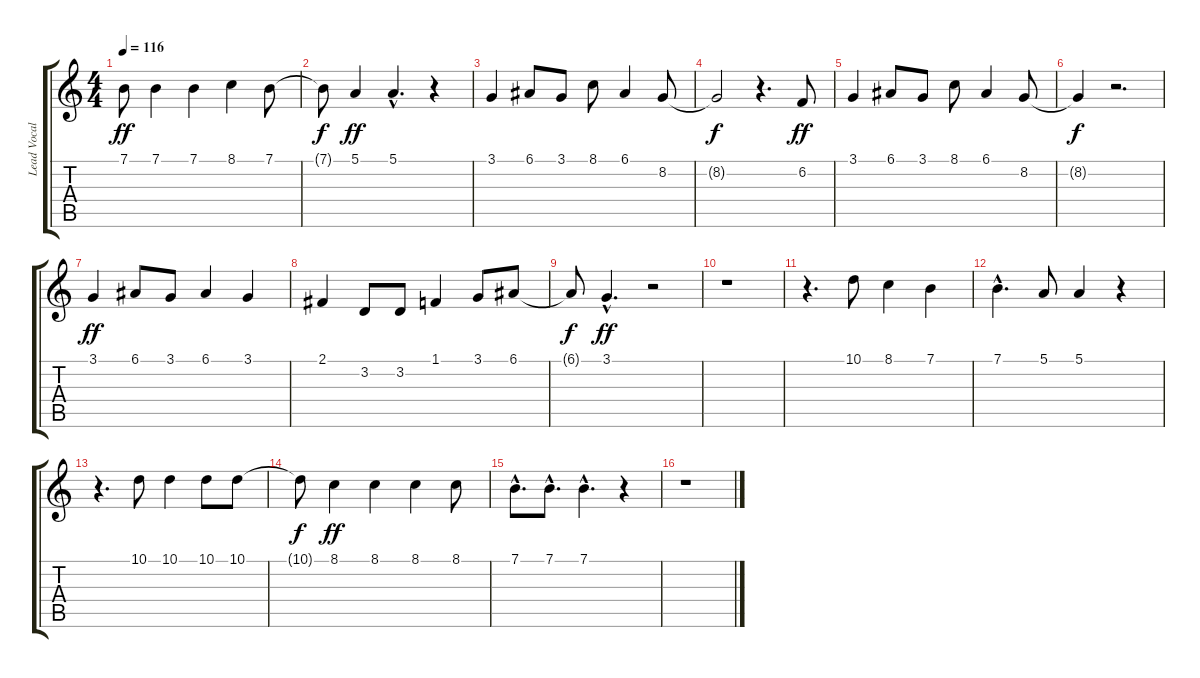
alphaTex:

\track ("Lead Vocal George" "Lead Vocal") {instrument flute}
\staff {score tabs}
\tuning (E4 B3 G3 D3 A2 E2) {hide}
\ts (4 4)
\tempo 116
\clef g2
\ks c
7.1.8{dy ff} 7.1.4 7.1.4 8.1.4 7.1.8 |
7.1{t}.8{dy f} 5.1.4{dy ff} 5.1{hac}.4{d} r.4 |
3.1.4 6.1.8 3.1.8 8.1.8 6.1.4 8.2.8 |
8.2{t}.2{dy f} r.4{d} 6.2.8{dy ff} |
3.1.4 6.1.8 3.1.8 8.1.8 6.1.4 8.2.8 |
8.2{t}.4{dy f} r.2{d} |
3.1.4{dy ff} 6.1.8 3.1.8 6.1.4 3.1.4 |
2.1.4 3.2.8 3.2.8 1.1.4 3.1.8 6.1.8 |
6.1{t}.8{dy f} 3.1{hac}.4{d dy ff} r.2 |
r.1 |
r.4{d} 10.1.8 8.1.4 7.1.4 |
7.1{hac}.4{d} 5.1.8 5.1.4 r.4 |
r.4{d} 10.1.8 10.1.4 10.1.8 10.1.8 |
10.1{t}.8{dy f} 8.1.4{dy ff} 8.1.4 8.1.4 8.1.8 |
7.1{hac}.8{d} 7.1{hac}.8{d} 7.1{hac}.4{d} r.4 |
r.1
